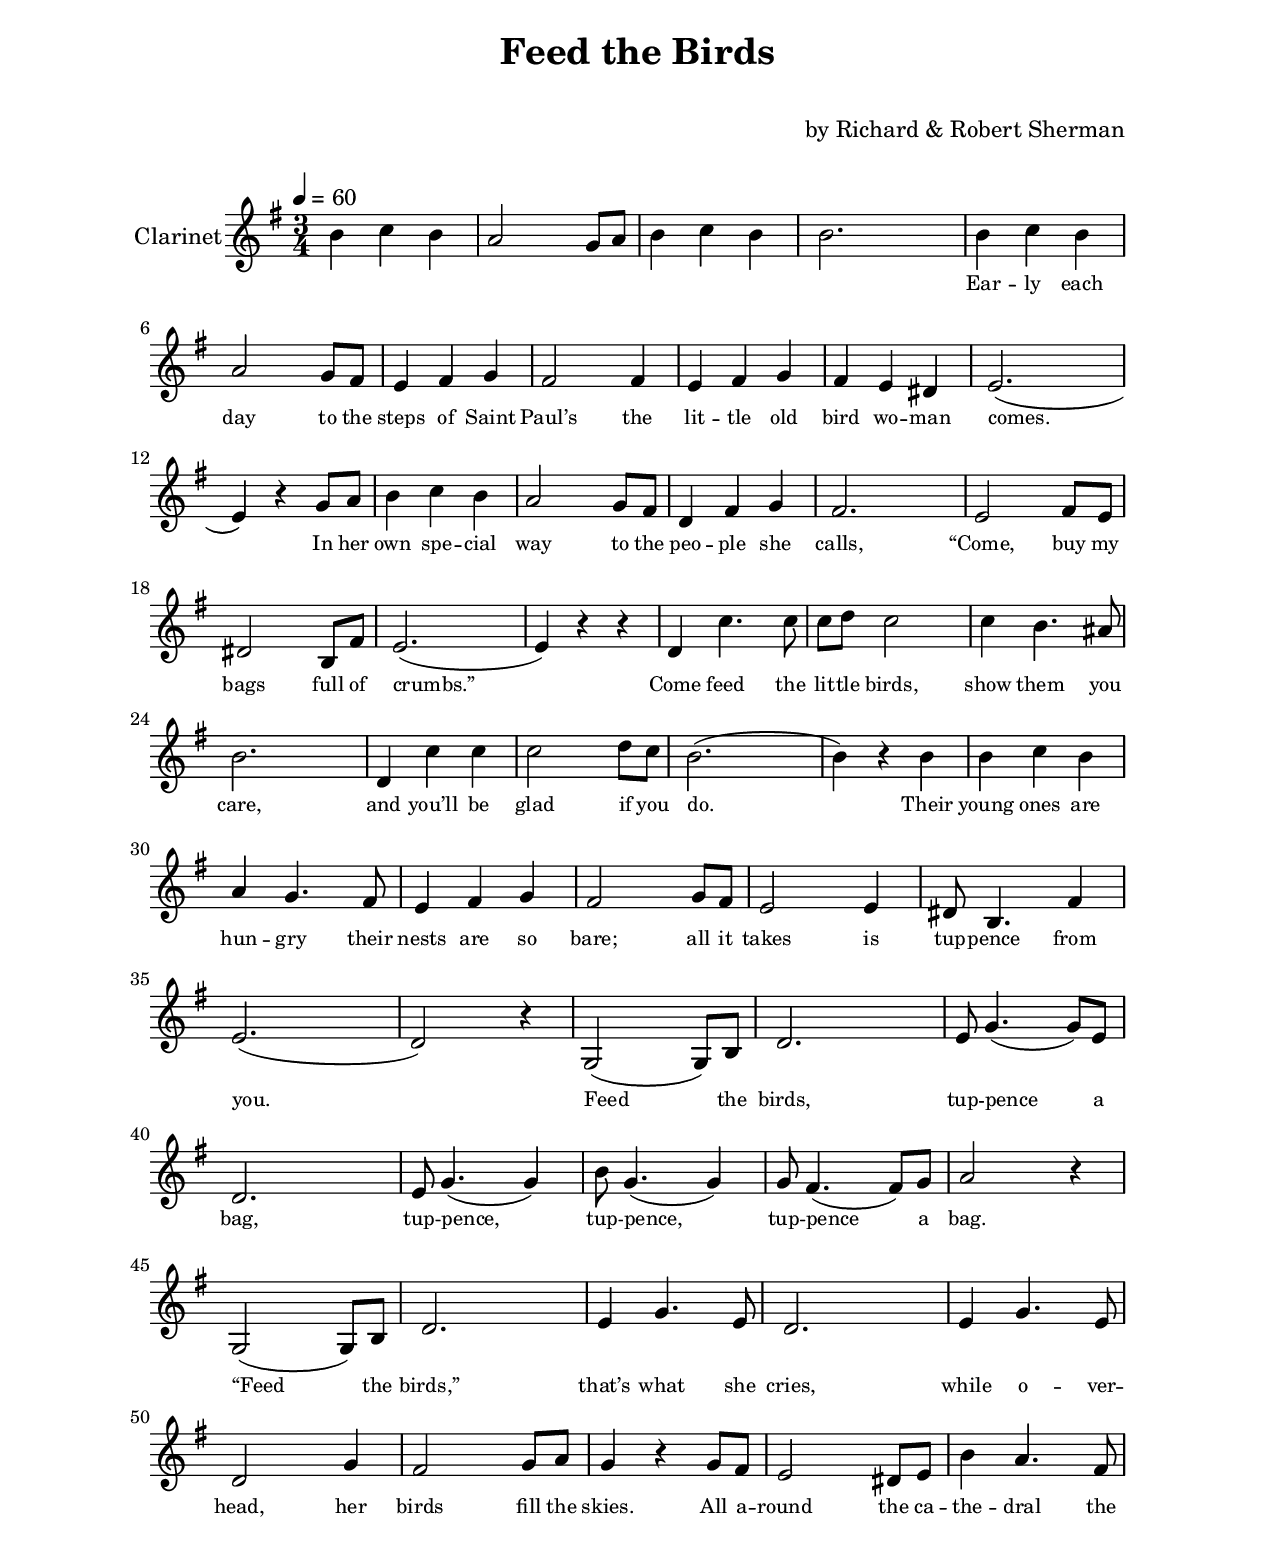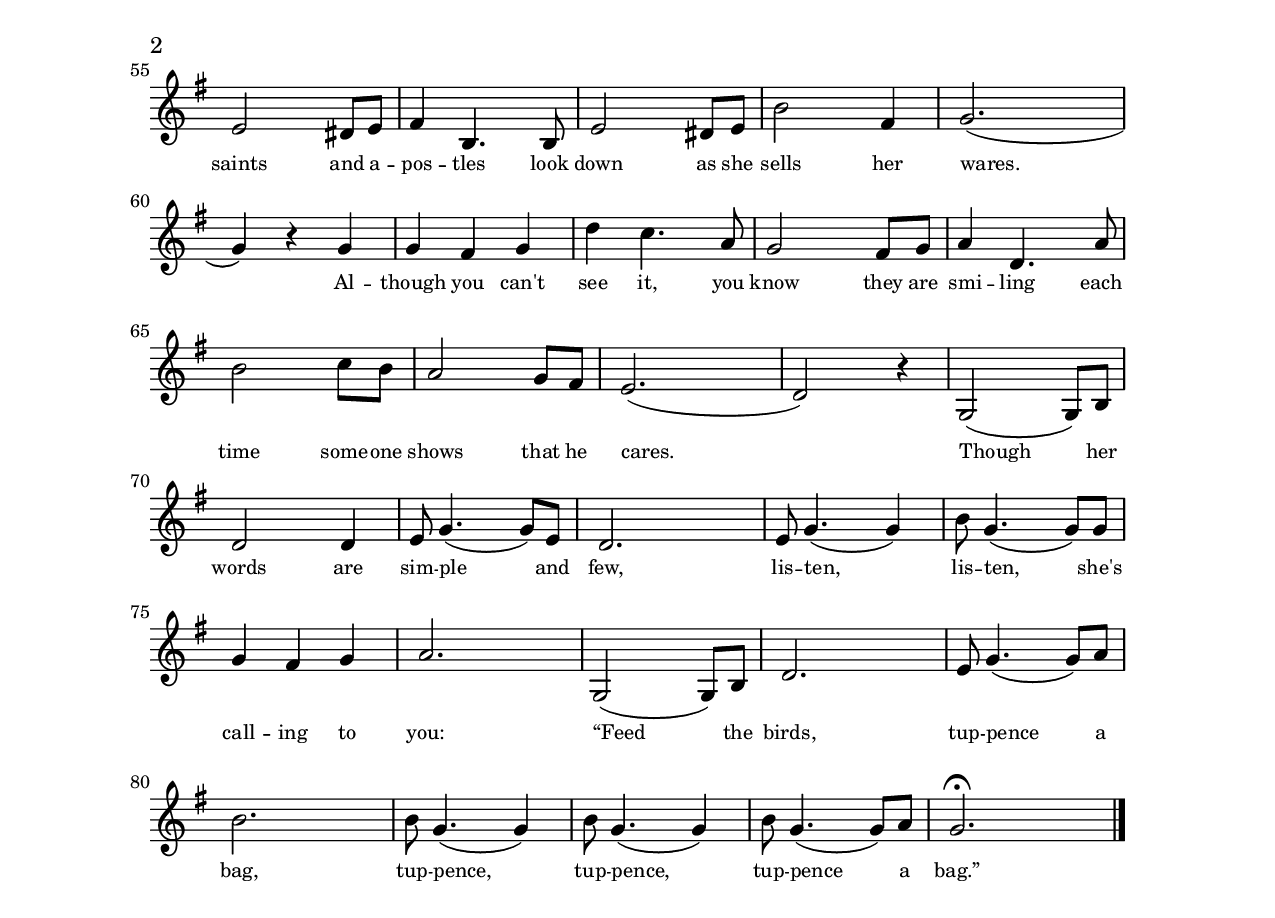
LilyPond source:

\include "globals.ly"

\header {
    title = "Feed the Birds"
    composer = "by Richard & Robert Sherman"
}

melody = \relative c'' {
    \tempo 4 = 60
    \time 3/4
    \key g \major
    
    b4 c b       | a2 g8 a         | b4 c b        | b2.         |
    b4 c b       | a2 g8 fs        | e4 fs g       | fs2 fs4     |
    e fs g       | fs e ds e2.(    | e4) r g8 a    | b4 c b      |
    a2 g8 fs     | d4 fs g         | fs2.          | e2 fs8 e    |
    ds2 b8 fs'   | e2.(            | e4) r r       | d4 c'4. c8  |
    c8 d c2      | c4 b4. as8      | b2.           | d,4 c' c    |
    c2 d8 c      | b2.(            | b4) r b       | b4 c b      |
    a4 g4. fs8   | e4 fs g         | fs2 g8 fs     | e2 e4       |
    ds8 b4. fs'4 | e2.(            | d2) r4        | g,2( g8) b  |
    d2.          | e8 g4.( g8) e   | d2.           | e8 g4.( g4) |
    b8 g4.( g4)  | g8 fs4.( fs8) g | a2 r4         |
    g,2( g8) b   | d2.             | e4 g4. e8     | d2.         |
    e4 g4. e8    | d2 g4           | fs2 g8 a      | g4 r g8 fs  |
    e2 ds8 e     | b'4 a4. fs8     | e2 ds8 e      | fs4 b,4. b8 |
    e2 ds8 e     | b'2 fs4         | g2.(          | g4) r g     |
    g4 fs g      | d'4 c4. a8      | g2 fs8 g      | a4 d,4. a'8 |
    b2 c8 b      | a2 g8 fs        | e2.(          | d2) r4      |
    g,2( g8) b   | d2 d4           | e8 g4.( g8) e | d2.         |
    e8 g4.( g4)  | b8 g4.( g8) g   | g4 fs g       | a2.         |
    g,2( g8) b   | d2.             | e8 g4.( g8) a | b2.         |
    b8 g4.( g4)  | b8 g4.( g4)     | b8 g4.( g8) a | g2.\fermata \bar "|."
}

words = \lyricmode {
    _ _ _ _ _ _ _ _ _ _
    Ear -- ly each day to the steps of Saint Paul’s the lit -- tle old bird wo -- man comes.
    In her own spe -- cial way to the peo -- ple she calls, “Come, buy my bags full of crumbs.”
    Come feed the lit -- tle birds, show them you care, and you’ll be glad if you do.
    Their young ones are hun -- gry their nests are so bare; all it takes is tup -- pence from you.
    Feed the birds, tup -- pence a bag, tup -- pence, tup -- pence, tup -- pence a bag.
    “Feed the birds,” that’s what she cries, while o -- ver -- head, her birds fill the skies.
    All a -- round the ca -- the -- dral the saints and a -- pos -- tles look down as she sells her wares.
    Al -- though you can't see it, you know they are smi -- ling each time some -- one shows that he cares.
    Though her words are sim -- ple and few, lis -- ten, lis -- ten, she's call -- ing to you:
    “Feed the birds, tup -- pence a bag, tup -- pence, tup -- pence, tup -- pence a bag.”
}

\book {
    \score {
        \new Staff \with {
            instrumentName = "Clarinet"
        } {
            \melody

            \addlyrics {
                \set fontSize = #-2
                \words
            }
        }
    }
}
